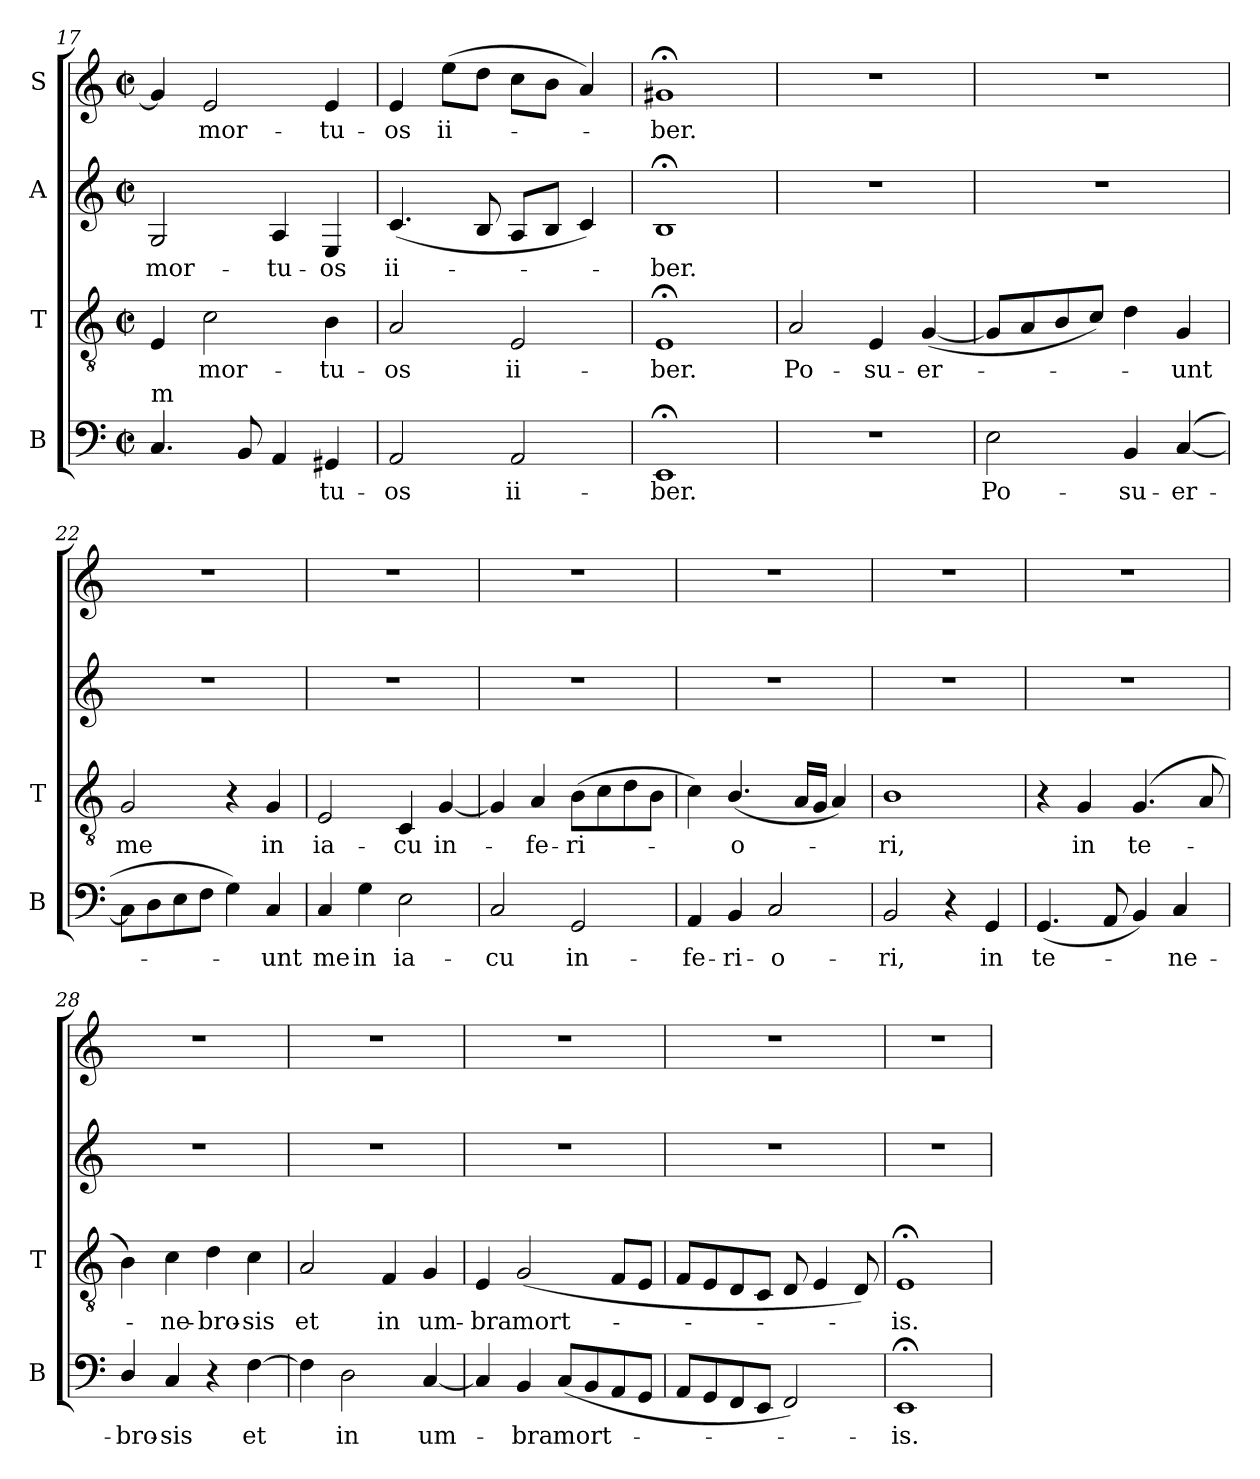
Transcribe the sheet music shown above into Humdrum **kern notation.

**kern	**text	**kern	**text	**kern	**text	**kern	**text
*part4	*part4	*part3	*part3	*part2	*part2	*part1	*part1
*staff4	*staff4	*staff3	*staff3	*staff2	*staff2	*staff1	*staff1
*I"B	*	*I"T	*	*I"A	*	*I"S	*
*I'B	*	*I'T	*	*	*	*	*
*clefF4	*	*clefGv2	*	*clefG2	*	*clefG2	*
*k[]	*	*k[]	*	*k[]	*	*k[]	*
*C:	*	*C:	*	*C:	*	*C:	*
*M2/2	*	*M2/2	*	*M2/2	*	*M2/2	*
*met(c|)	*	*met(c|)	*	*met(c|)	*	*met(c|)	*
=17	=17	=17	=17	=17	=17	=17	=17
!LO:TX:a:t=m	!	!	!	!	!	!	!
!	!	!	!	!	!LO:LY:b	!	!
4.C/	.	4E/	.	2G/	mor-	4g/]	.
!	!	!	!LO:LY:b	!	!	!	!LO:LY:b
.	.	2c\	mor-	.	.	2e/	mor-
8BB/	.	.	.	.	.	.	.
!	!	!	!	!	!LO:LY:b	!	!
4AA/	.	.	.	4A/	-tu-	.	.
!	!LO:LY:b	!	!LO:LY:b	!	!LO:LY:b	!	!LO:LY:b
4GG#X/	-tu-	4B\	-tu-	4E/	-os	4e/	-tu-
=18	=18	=18	=18	=18	=18	=18	=18
!	!LO:LY:b	!	!LO:LY:b	!	!LO:LY:b	!	!LO:LY:b
2AA/	-os	2A/	-os	(<4.c/	ii-	4e/	-os
!	!	!	!	!	!	!	!LO:LY:b
.	.	.	.	.	.	(>8ee\L	ii-
.	.	.	.	8B/	.	8dd\J	.
!	!LO:LY:b	!	!LO:LY:b	!	!	!	!
2AA/	ii-	2E/	ii-	8A/L	.	8cc\L	.
.	.	.	.	8B/J	.	8b\J	.
.	.	.	.	4c/)	.	4a/)	.
=19	=19	=19	=19	=19	=19	=19	=19
!	!LO:LY:b	!	!LO:LY:b	!	!LO:LY:b	!	!LO:LY:b
1EE;	-ber.	1E;	-ber.	1B;	-ber.	1g#X;	-ber.
!!LO:LB:g=z
=20	=20	=20	=20	=20	=20	=20	=20
!	!	!	!LO:LY:b	!	!	!	!
1r	.	2A/	Po-	1r	.	1r	.
!	!	!	!LO:LY:b	!	!	!	!
.	.	4E/	-su-	.	.	.	.
!	!	!	!LO:LY:b	!	!	!	!
.	.	(<[<4G/	-er-	.	.	.	.
=21	=21	=21	=21	=21	=21	=21	=21
!	!LO:LY:b	!	!	!	!	!	!
2E\	Po-	8G/L]	.	1r	.	1r	.
.	.	8A/	.	.	.	.	.
.	.	8B/	.	.	.	.	.
.	.	8c/J)	.	.	.	.	.
!	!LO:LY:b	!	!	!	!	!	!
4BB/	-su-	4d\	.	.	.	.	.
!	!LO:LY:b	!	!LO:LY:b	!	!	!	!
(<[<4C/	-er-	4G/	-unt	.	.	.	.
=22	=22	=22	=22	=22	=22	=22	=22
!	!	!	!LO:LY:b	!	!	!	!
8C\L]	.	2G/	me	1r	.	1r	.
8D\	.	.	.	.	.	.	.
8E\	.	.	.	.	.	.	.
8F\J	.	.	.	.	.	.	.
4G\)	.	4r	.	.	.	.	.
!	!LO:LY:b	!	!LO:LY:b	!	!	!	!
4C/	-unt	4G/	in	.	.	.	.
=23	=23	=23	=23	=23	=23	=23	=23
!	!LO:LY:b	!	!LO:LY:b	!	!	!	!
4C/	me	2E/	ia-	1r	.	1r	.
!	!LO:LY:b	!	!	!	!	!	!
4G\	in	.	.	.	.	.	.
!	!LO:LY:b	!	!LO:LY:b	!	!	!	!
2E\	ia-	4C/	-cu	.	.	.	.
!	!	!	!LO:LY:b	!	!	!	!
.	.	[<4G/	in-	.	.	.	.
!!LO:LB:g=z
=24	=24	=24	=24	=24	=24	=24	=24
!	!LO:LY:b	!	!	!	!	!	!
2C/	-cu	4G/]	.	1r	.	1r	.
!	!	!	!LO:LY:b	!	!	!	!
.	.	4A/	-fe-	.	.	.	.
!	!LO:LY:b	!	!LO:LY:b	!	!	!	!
2GG/	in-	(>8B\L	-ri-	.	.	.	.
.	.	8c\	.	.	.	.	.
.	.	8d\	.	.	.	.	.
.	.	8B\J	.	.	.	.	.
=25	=25	=25	=25	=25	=25	=25	=25
!	!LO:LY:b	!	!	!	!	!	!
4AA/	-fe-	4c\)	.	1r	.	1r	.
!	!LO:LY:b	!	!LO:LY:b	!	!	!	!
4BB/	-ri-	(<4.B/	-o-	.	.	.	.
!	!LO:LY:b	!	!	!	!	!	!
2C/	-o-	.	.	.	.	.	.
.	.	16A/LL	.	.	.	.	.
.	.	16G/JJ	.	.	.	.	.
.	.	4A/)	.	.	.	.	.
=26	=26	=26	=26	=26	=26	=26	=26
!	!LO:LY:b	!	!LO:LY:b	!	!	!	!
2BB/	-ri,	1B	-ri,	1r	.	1r	.
4r	.	.	.	.	.	.	.
!	!LO:LY:b	!	!	!	!	!	!
4GG/	in	.	.	.	.	.	.
=27	=27	=27	=27	=27	=27	=27	=27
!	!LO:LY:b	!	!	!	!	!	!
(<4.GG/	te-	4r	.	1r	.	1r	.
!	!	!	!LO:LY:b	!	!	!	!
.	.	4G/	in	.	.	.	.
8AA/	.	.	.	.	.	.	.
!	!	!	!LO:LY:b	!	!	!	!
4BB/)	.	(<4.G/	te-	.	.	.	.
!	!LO:LY:b	!	!	!	!	!	!
4C/	-ne-	.	.	.	.	.	.
.	.	8A/	.	.	.	.	.
!!LO:LB:g=z
=28	=28	=28	=28	=28	=28	=28	=28
!	!LO:LY:b	!	!	!	!	!	!
4D/	-bro-	4B\)	.	1r	.	1r	.
!	!LO:LY:b:rj	!	!LO:LY:b	!	!	!	!
4C/	-sis	4c\	-ne-	.	.	.	.
!	!	!	!LO:LY:b	!	!	!	!
4r	.	4d\	-bro-	.	.	.	.
!	!LO:LY:b	!	!LO:LY:b:rj	!	!	!	!
[>4F\	et	4c\	-sis	.	.	.	.
=29	=29	=29	=29	=29	=29	=29	=29
!	!	!	!LO:LY:b	!	!	!	!
4F\]	.	2A/	et	1r	.	1r	.
!	!LO:LY:b	!	!	!	!	!	!
2D\	in	.	.	.	.	.	.
!	!	!	!LO:LY:b	!	!	!	!
.	.	4F/	in	.	.	.	.
!	!LO:LY:b	!	!LO:LY:b	!	!	!	!
[<4C/	um-	4G/	um-	.	.	.	.
=30	=30	=30	=30	=30	=30	=30	=30
!	!	!	!LO:LY:b	!	!	!	!
4C/]	.	4E/	-bra	1r	.	1r	.
!	!LO:LY:b	!	!LO:LY:b	!	!	!	!
4BB/	-bra	(<2G/	mort-	.	.	.	.
!	!LO:LY:b	!	!	!	!	!	!
(<8C/L	mort-	.	.	.	.	.	.
8BB/	.	.	.	.	.	.	.
8AA/	.	8F/L	.	.	.	.	.
8GG/J	.	8E/J	.	.	.	.	.
=31	=31	=31	=31	=31	=31	=31	=31
8AA/L	.	8F/L	.	1r	.	1r	.
8GG/	.	8E/	.	.	.	.	.
8FF/	.	8D/	.	.	.	.	.
8EE/J	.	8C/J	.	.	.	.	.
2FF/)	.	8D/	.	.	.	.	.
.	.	4E/	.	.	.	.	.
.	.	8D/)	.	.	.	.	.
=32	=32	=32	=32	=32	=32	=32	=32
!	!LO:LY:b	!	!LO:LY:b	!	!	!	!
1EE;	-is.	1E;	-is.	1r	.	1r	.
=	=	=	=	=	=	=	=
*-	*-	*-	*-	*-	*-	*-	*-
